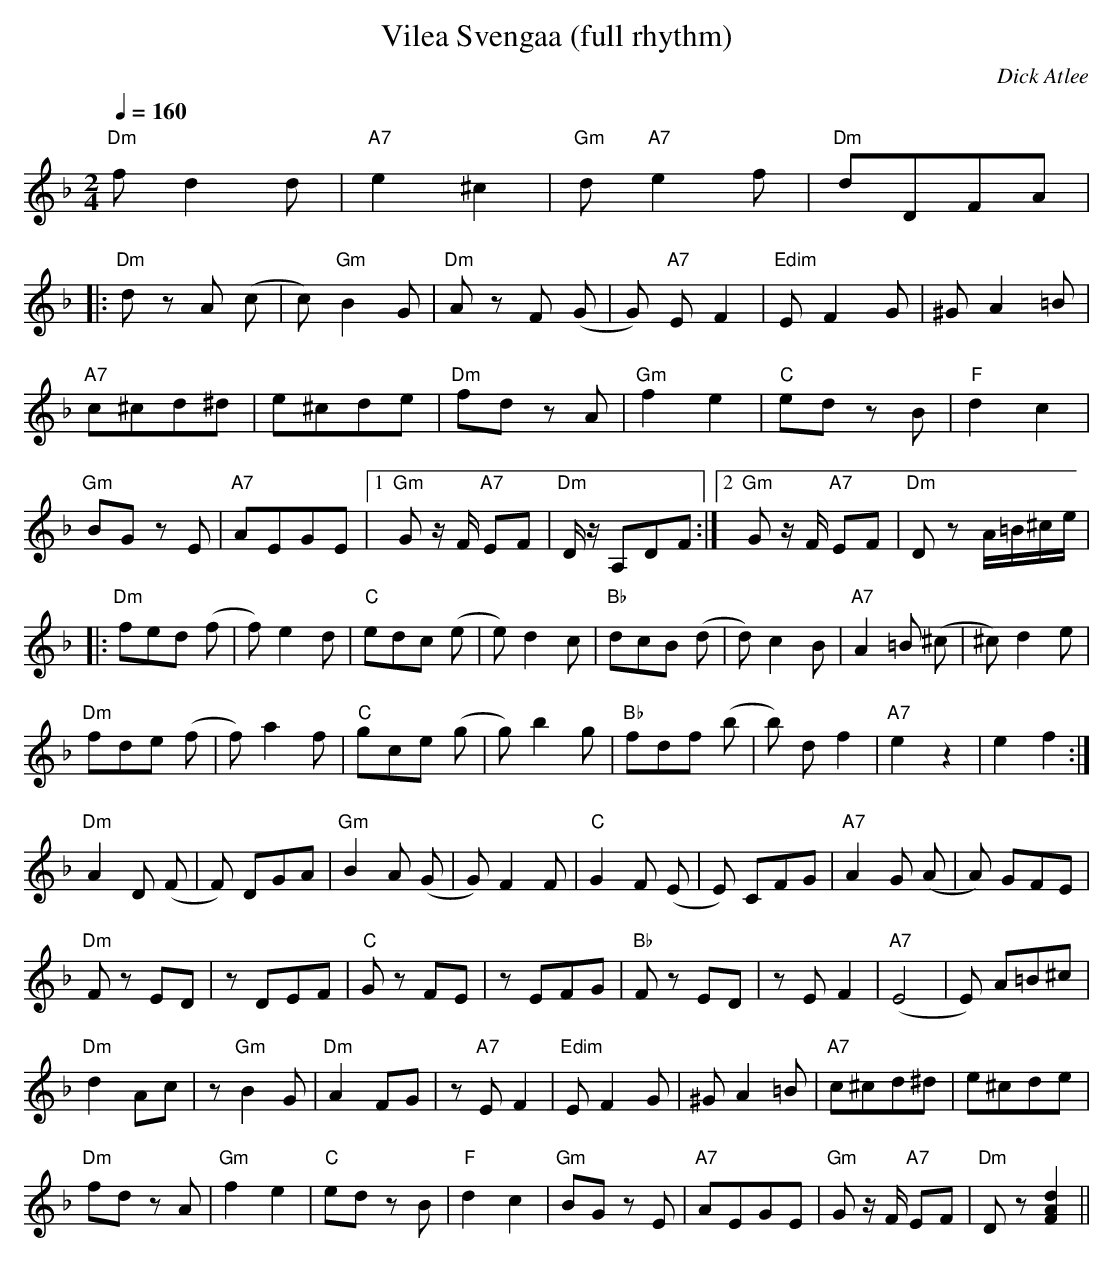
X:1
T:Vilea Svengaa (full rhythm)
M:2/4
L:1/8
Q:1/4=160
C:Dick Atlee
K:Dm
"Dm" f d2 d |"A7" e2 ^c2 | "Gm" d "A7" e2 f | "Dm" dDFA | !
|: "Dm" d z A (c | c) "Gm" B2 G | "Dm" A z F (G | G) "A7" E F2 |
"Edim" E F2 G | ^G A2 =B |!
"A7" c^cd^d | e^cde | "Dm" fd z A |"Gm" f2 e2 | "C" ed z B |"F" d2 c2 | !
"Gm" BG z E | "A7" AEGE |[1 "Gm" G z/2 F/2 "A7" EF | "Dm" D/2 z/2A,DF :|
[2 "Gm" G z/2 F/2 "A7" EF | "Dm" D z A/2=B/2^c/2e/2 | !
|: "Dm" fed (f | f) e2 d | "C" edc (e | e) d2 c |
"Bb" dcB (d | d) c2 B | "A7" A2 =B (^c | ^c) d2 e | !
"Dm" fde (f | f) a2 f | "C" gce (g | g) b2 g |
"Bb" fdf (b | b) d f2 | "A7" e2  z2 | e2 f2 :| !
"Dm" A2 D (F | F) DGA | "Gm" B2 A (G | G) F2 F |
"C" G2 F (E | E) CFG | "A7" A2 G (A | A) GFE | !
"Dm" F z ED | z  DEF | "C" G z FE | z EFG |
"Bb" F z ED | z E F2 | "A7" (E4 | E) A=B^c | !
"Dm" d2 Ac | z "Gm" B2 G | "Dm" A2 FG | z "A7" E F2 |
"Edim" E F2 G | ^G A2 =B | "A7" c^cd^d | e^cde | !
"Dm" fd z A | "Gm" f2 e2 | "C" ed z B | "F" d2 c2 |
"Gm" BG z E | "A7" AEGE |"Gm" G z/2 F/2 "A7" EF | "Dm" D z [F2A2d2] ||
